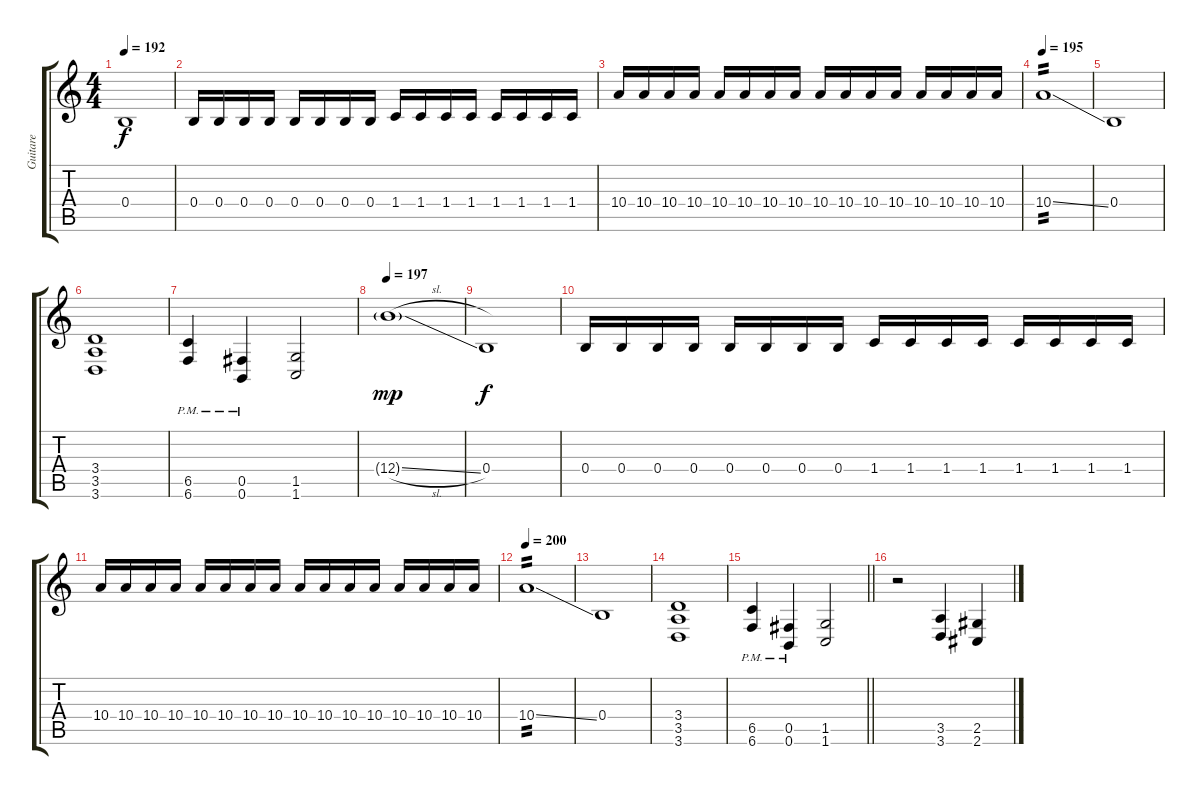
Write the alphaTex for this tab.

\track ("Guitare" "Guitare") {instrument distortionguitar}
\staff {score tabs}
\tuning (B3 Gb3 D3 B2 Gb2 B1) {hide}
\ts (4 4)
\tempo 192
\clef g2
\ks c
0.4.1{dy f} |
0.4.16 0.4.16 0.4.16 0.4.16 0.4.16 0.4.16 0.4.16 0.4.16 1.4.16 1.4.16 1.4.16 1.4.16 1.4.16 1.4.16 1.4.16 1.4.16 |
10.4.16 10.4.16 10.4.16 10.4.16 10.4.16 10.4.16 10.4.16 10.4.16 10.4.16 10.4.16 10.4.16 10.4.16 10.4.16 10.4.16 10.4.16 10.4.16 |
\tempo 195
10.4{ss}.1{tp 2} |
0.4.1 |
(3.4 3.5 3.6).1 |
(6.5{pm} 6.6{pm}).4 (0.5{pm} 0.6{pm}).4 (1.5 1.6).2 |
\tempo 197
12.4{sl g}.1{dy mp} |
0.4.1{dy f} |
0.4.16 0.4.16 0.4.16 0.4.16 0.4.16 0.4.16 0.4.16 0.4.16 1.4.16 1.4.16 1.4.16 1.4.16 1.4.16 1.4.16 1.4.16 1.4.16 |
10.4.16 10.4.16 10.4.16 10.4.16 10.4.16 10.4.16 10.4.16 10.4.16 10.4.16 10.4.16 10.4.16 10.4.16 10.4.16 10.4.16 10.4.16 10.4.16 |
\tempo 200
10.4{ss}.1{tp 2} |
0.4.1 |
(3.4 3.5 3.6).1 |
\barLineRight lightlight
(6.5{pm} 6.6{pm}).4 (0.5{pm} 0.6{pm}).4 (1.5 1.6).2 |
r.2 (3.5 3.6).4 (2.5 2.6).4
